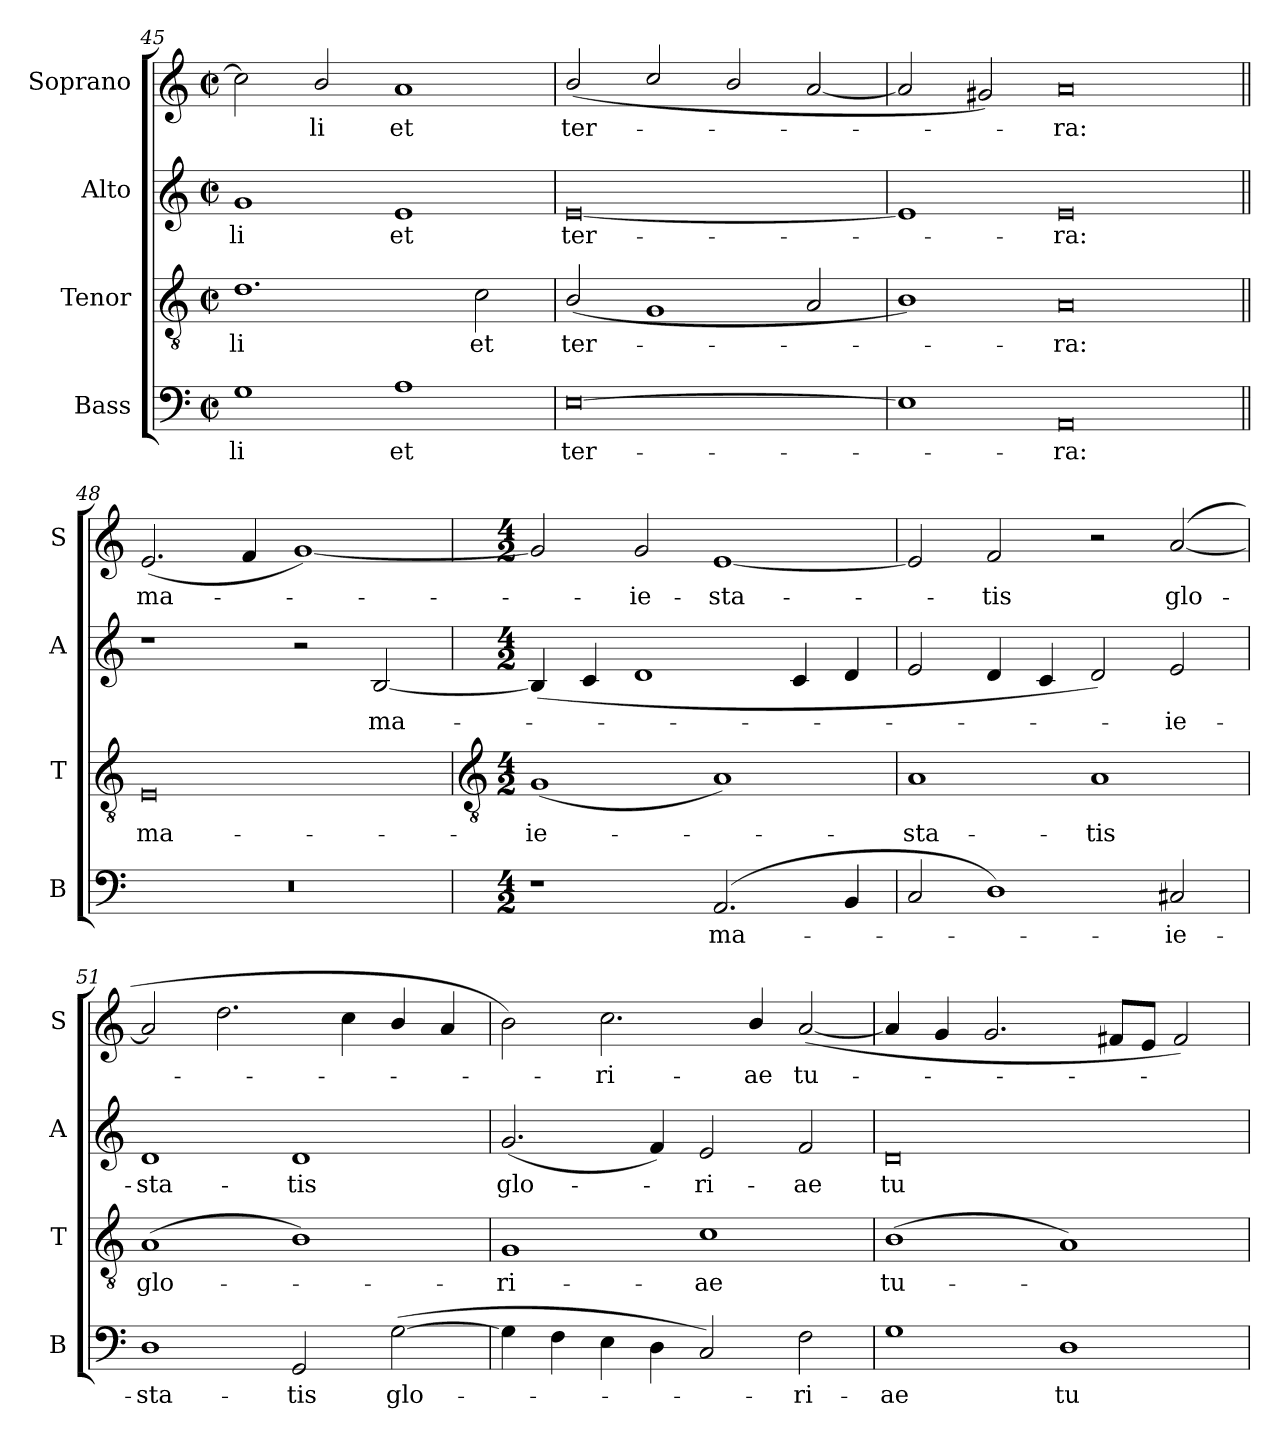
**kern	**text	**kern	**text	**kern	**text	**kern	**text
*part4	*part4	*part3	*part3	*part2	*part2	*part1	*part1
*staff4	*staff4	*staff3	*staff3	*staff2	*staff2	*staff1	*staff1
*I"Bass	*	*I"Tenor	*	*I"Alto	*	*I"Soprano	*
*I'B	*	*I'T	*	*I'A	*	*I'S	*
*clefF4	*	*clefGv2	*	*clefG2	*	*clefG2	*
*k[]	*	*k[]	*	*k[]	*	*k[]	*
*C:	*	*C:	*	*C:	*	*C:	*
*M4/2	*	*M4/2	*	*M4/2	*	*M4/2	*
*met(c|)	*	*met(c|)	*	*met(c|)	*	*met(c|)	*
=45	=45	=45	=45	=45	=45	=45	=45
!	!LO:LY:b	!	!LO:LY:b	!	!LO:LY:b	!	!
1G	-li	1.d	-li	1g	-li	2cc]	.
!	!	!	!	!	!	!	!LO:LY:b
.	.	.	.	.	.	2b/	li
!	!LO:LY:b	!	!	!	!LO:LY:b	!	!LO:LY:b
1A	et	.	.	1e	et	1a	et
!	!	!	!LO:LY:b	!	!	!	!
.	.	2c	et	.	.	.	.
=46	=46	=46	=46	=46	=46	=46	=46
!	!LO:LY:b	!	!LO:LY:b	!	!LO:LY:b	!	!LO:LY:b
[0E	ter-	(<2B/	ter-	[0e	ter-	(<2b/	ter-
.	.	1G	.	.	.	2cc/	.
.	.	.	.	.	.	2b/	.
.	.	2A	.	.	.	[2a	.
=47	=47	=47	=47	=47	=47	=47	=47
1E]	.	1B/)	.	1e]	.	2a]	.
.	.	.	.	.	.	2g#)	.
!	!LO:LY:b	!	!LO:LY:b	!	!LO:LY:b	!	!LO:LY:b
0AA	ra:	0A	ra:	0e	ra:	0a	ra:
=48||	=48||	=48||	=48||	=48||	=48||	=48||	=48||
!	!	!	!LO:LY:b	!	!	!	!LO:LY:b
0r	.	0E	ma-	1r	.	(<2.e	ma-
.	.	.	.	.	.	4f	.
.	.	.	.	2r	.	[1g)	.
!	!	!	!	!	!LO:LY:b	!	!
.	.	.	.	[2B	ma-	.	.
!!LO:LB:g=z
=49	=49	=49	=49	=49	=49	=49	=49
*	*	*clefGv2	*	*	*	*	*
*M4/2	*	*M4/2	*	*M4/2	*	*M4/2	*
!	!	!	!LO:LY:b	!	!	!	!
1r	.	(<1G	-ie-	(<4B]	.	2g]	.
.	.	.	.	4c	.	.	.
!	!	!	!	!	!	!	!LO:LY:b
.	.	.	.	1d	.	2g	ie-
!	!LO:LY:b	!	!	!	!	!	!LO:LY:b
(<2.AA	ma-	1A)	.	.	.	[1e	-sta-
.	.	.	.	4c	.	.	.
4BB	.	.	.	4d	.	.	.
=50	=50	=50	=50	=50	=50	=50	=50
!	!	!	!LO:LY:b	!	!	!	!
2C	.	1A	sta-	2e	.	2e]	.
!	!	!	!	!	!	!	!LO:LY:b
1D)	.	.	.	4d	.	2f	tis
.	.	.	.	4c	.	.	.
!	!	!	!LO:LY:b	!	!	!	!
.	.	1A	-tis	2d)	.	2r	.
!	!LO:LY:b	!	!	!	!LO:LY:b	!	!LO:LY:b
2C#X	ie-	.	.	2e	ie-	(<[2a	glo-
=51	=51	=51	=51	=51	=51	=51	=51
!	!LO:LY:b	!	!LO:LY:b	!	!LO:LY:b	!	!
1D	-sta-	(<1A	glo-	1d	-sta-	2a]	.
.	.	.	.	.	.	2.dd\	.
!	!LO:LY:b	!	!	!	!LO:LY:b	!	!
2GG	-tis	1B)	.	1d	-tis	.	.
.	.	.	.	.	.	4cc\	.
!	!LO:LY:b	!	!	!	!	!	!
(>[2G	glo-	.	.	.	.	4b/	.
.	.	.	.	.	.	4a	.
=52	=52	=52	=52	=52	=52	=52	=52
!	!	!	!LO:LY:b	!	!LO:LY:b	!	!
4G]	.	1G	ri-	(<2.g	glo-	2b)	.
4F	.	.	.	.	.	.	.
!	!	!	!	!	!	!	!LO:LY:b
4E	.	.	.	.	.	2.cc	ri-
4D	.	.	.	4f)	.	.	.
!	!	!	!LO:LY:b	!	!LO:LY:b	!	!
2C)	.	1c	-ae	2e	ri-	.	.
!	!	!	!	!	!	!	!LO:LY:b
.	.	.	.	.	.	4b/	-ae
!	!LO:LY:b	!	!	!	!LO:LY:b	!	!LO:LY:b
2F	ri-	.	.	2f	-ae	(<[2a	tu-
=53	=53	=53	=53	=53	=53	=53	=53
!	!LO:LY:b	!	!LO:LY:b	!	!LO:LY:b	!	!
1G	-ae	(<1B	tu-	0d	tu-	4a]	.
.	.	.	.	.	.	4g	.
.	.	.	.	.	.	2.g	.
!	!LO:LY:b	!	!	!	!	!	!
1D	tu-	1A)	.	.	.	.	.
.	.	.	.	.	.	8f#L	.
.	.	.	.	.	.	8eJ	.
.	.	.	.	.	.	2f#)	.
=	=	=	=	=	=	=	=
*-	*-	*-	*-	*-	*-	*-	*-
